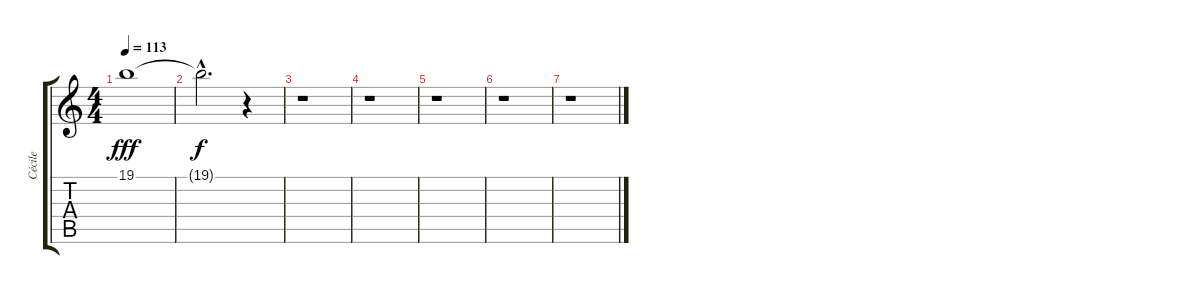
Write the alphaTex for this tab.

\track ("Cécile" "Cécile") {instrument synthvoice}
\staff {score tabs}
\tuning (E4 B3 G3 D3 A2 E2) {hide}
\ts (4 4)
\tempo 113
\clef g2
\ks c
19.1.1{dy fff} |
19.1{hac t}.2{d dy f} r.4 |
r.1 |
r.1 |
r.1 |
r.1 |
r.1
